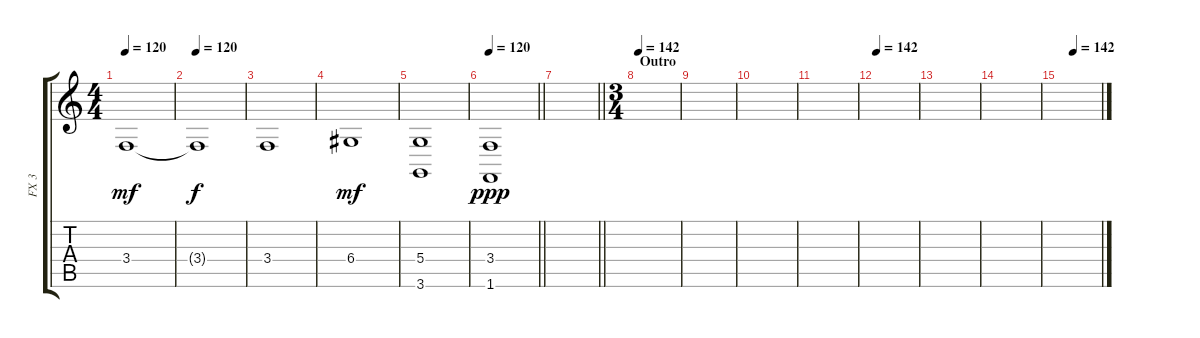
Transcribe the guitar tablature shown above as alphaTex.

\track ("FX 3" "FX 3") {instrument pad2warm}
\staff {score tabs}
\tuning (E4 B3 G3 D3 A2 E2) {hide}
\ts (4 4)
\tempo 120
\clef g2
\ks c
3.4.1{dy mf} |
\tempo 120
3.4{t}.1{dy f} |
3.4.1 |
6.4.1{dy mf} |
(5.4 3.6).1 |
\tempo 120
\barLineRight lightlight
(3.4 1.6).1{dy ppp} |
\barLineRight lightlight
|
\ts (3 4)
\section ("" "Outro")
\tempo 142
|
|
|
|
\tempo 142
|
|
|
\tempo (142 0.3333333333333333)
